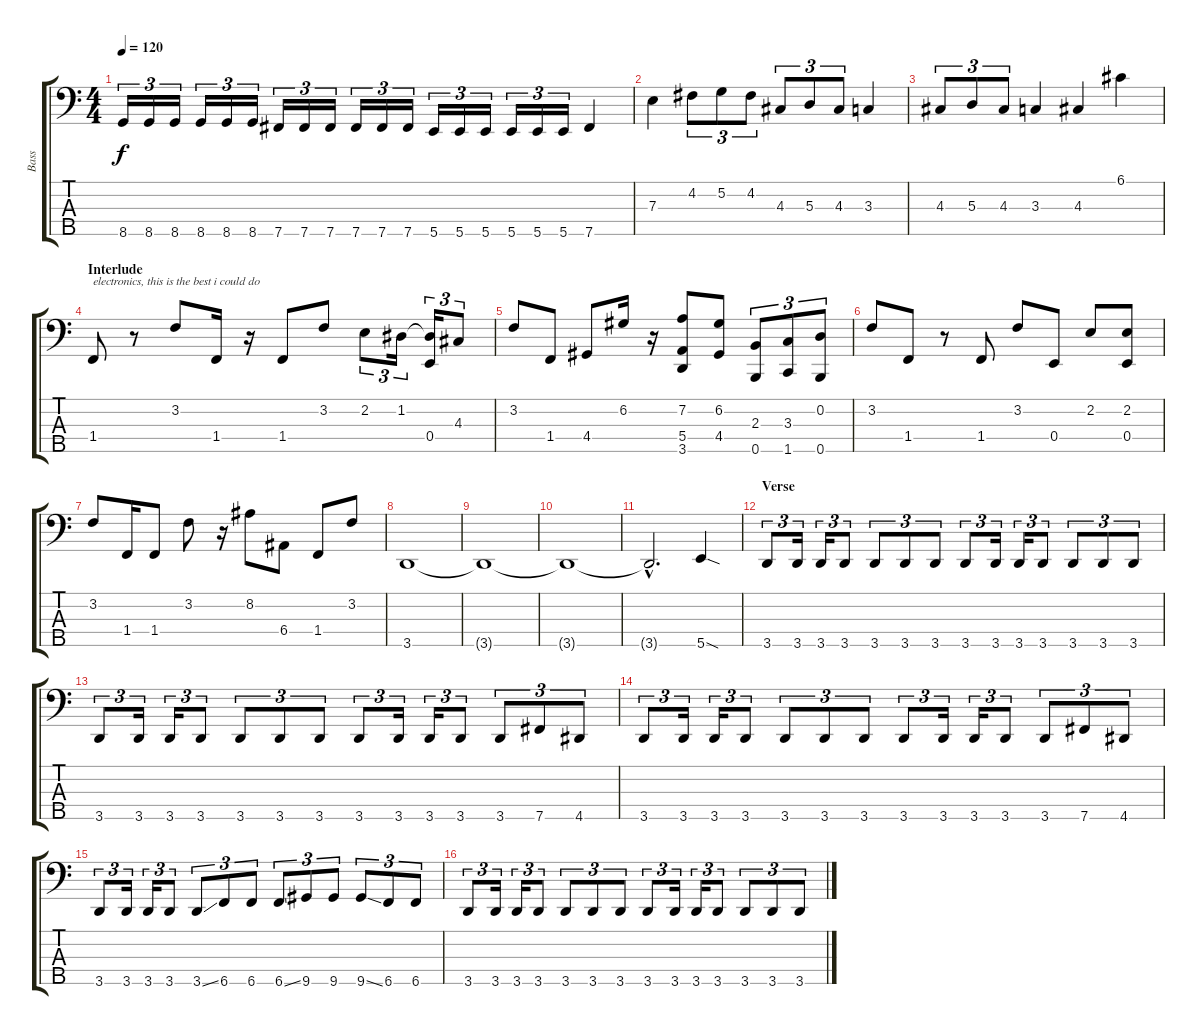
\track ("Bass" "Bass") {instrument electricbasspick}
\staff {score tabs}
\tuning (G2 D2 A1 E1 B0) {hide}
\ts (4 4)
\tempo 120
\clef f4
\ks c
8.5.16{tu (3 2) dy f} 8.5.16{tu (3 2)} 8.5.16{tu (3 2)} 8.5.16{tu (3 2)} 8.5.16{tu (3 2)} 8.5.16{tu (3 2)} 7.5.16{tu (3 2)} 7.5.16{tu (3 2)} 7.5.16{tu (3 2)} 7.5.16{tu (3 2)} 7.5.16{tu (3 2)} 7.5.16{tu (3 2)} 5.5.16{tu (3 2)} 5.5.16{tu (3 2)} 5.5.16{tu (3 2)} 5.5.16{tu (3 2)} 5.5.16{tu (3 2)} 5.5.16{tu (3 2)} 7.5.4 |
7.3.4 4.2.8{tu (3 2)} 5.2.8{tu (3 2)} 4.2.8{tu (3 2)} 4.3.8{tu (3 2)} 5.3.8{tu (3 2)} 4.3.8{tu (3 2)} 3.3.4 |
4.3.8{tu (3 2)} 5.3.8{tu (3 2)} 4.3.8{tu (3 2)} 3.3.4 4.3.4 6.1.4 |
\section ("" "Interlude")
1.4.8{txt "electronics, this is the best i could do" volume 10 instrument lead1square} r.8 3.2.8 1.4.16 r.16 1.4.8 3.2.8 2.2.8{tu (3 2)} 1.2.16{tu (3 2)} (1.2{t} 0.4).16{tu (3 2)} 4.3.8{tu (3 2)} |
3.2.8 1.4.8 4.4.8 6.2.16 r.16 (7.2 5.4 3.5).8 (6.2 4.4).8 (2.3 0.5).8{tu (3 2)} (3.3 1.5).8{tu (3 2)} (0.2 0.5).8{tu (3 2)} |
3.2.8 1.4.8 r.8 1.4.8 3.2.8 0.4.8 2.2.8 (2.2 0.4).8 |
3.2.8 1.4.16 1.4.8 3.2.8 r.16 8.2.8 6.4.8 1.4.8 3.2.8 |
3.5.1{volume 12 instrument electricbasspick} |
3.5{t}.1 |
3.5{t}.1 |
3.5{hac t}.2{d} 5.5{sod}.4 |
\section ("" "Verse")
3.5.8{tu (3 2)} 3.5.16{tu (3 2)} 3.5.16{tu (3 2)} 3.5.8{tu (3 2)} 3.5.8{tu (3 2)} 3.5.8{tu (3 2)} 3.5.8{tu (3 2)} 3.5.8{tu (3 2)} 3.5.16{tu (3 2)} 3.5.16{tu (3 2)} 3.5.8{tu (3 2)} 3.5.8{tu (3 2)} 3.5.8{tu (3 2)} 3.5.8{tu (3 2)} |
3.5.8{tu (3 2)} 3.5.16{tu (3 2)} 3.5.16{tu (3 2)} 3.5.8{tu (3 2)} 3.5.8{tu (3 2)} 3.5.8{tu (3 2)} 3.5.8{tu (3 2)} 3.5.8{tu (3 2)} 3.5.16{tu (3 2)} 3.5.16{tu (3 2)} 3.5.8{tu (3 2)} 3.5.8{tu (3 2)} 7.5.8{tu (3 2)} 4.5.8{tu (3 2)} |
3.5.8{tu (3 2)} 3.5.16{tu (3 2)} 3.5.16{tu (3 2)} 3.5.8{tu (3 2)} 3.5.8{tu (3 2)} 3.5.8{tu (3 2)} 3.5.8{tu (3 2)} 3.5.8{tu (3 2)} 3.5.16{tu (3 2)} 3.5.16{tu (3 2)} 3.5.8{tu (3 2)} 3.5.8{tu (3 2)} 7.5.8{tu (3 2)} 4.5.8{tu (3 2)} |
3.5.8{tu (3 2)} 3.5.16{tu (3 2)} 3.5.16{tu (3 2)} 3.5.8{tu (3 2)} 3.5{ss}.8{tu (3 2)} 6.5.8{tu (3 2)} 6.5.8{tu (3 2)} 6.5{ss}.8{tu (3 2)} 9.5.8{tu (3 2)} 9.5.8{tu (3 2)} 9.5{ss}.8{tu (3 2)} 6.5.8{tu (3 2)} 6.5.8{tu (3 2)} |
3.5.8{tu (3 2)} 3.5.16{tu (3 2)} 3.5.16{tu (3 2)} 3.5.8{tu (3 2)} 3.5.8{tu (3 2)} 3.5.8{tu (3 2)} 3.5.8{tu (3 2)} 3.5.8{tu (3 2)} 3.5.16{tu (3 2)} 3.5.16{tu (3 2)} 3.5.8{tu (3 2)} 3.5.8{tu (3 2)} 3.5.8{tu (3 2)} 3.5.8{tu (3 2)}
